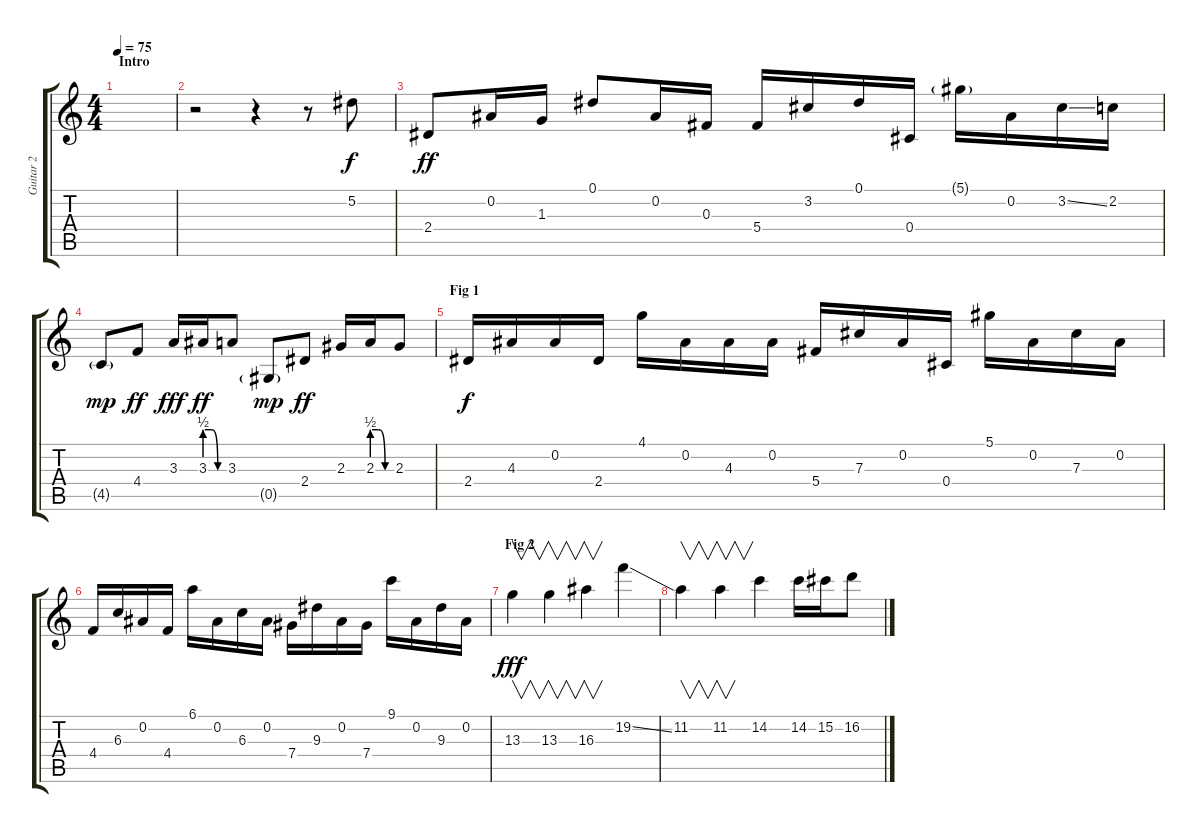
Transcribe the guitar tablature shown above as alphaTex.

\track ("Guitar 2" "Guitar 2") {instrument distortionguitar}
\staff {score tabs}
\tuning (Eb4 Bb3 Gb3 Db3 Ab2 Eb2) {hide}
\ts (4 4)
\section ("" "Intro")
\tempo 75
\clef g2
\ks c
|
r.2 r.4{volume 8} r.8 5.2.8{volume 11} |
2.4.8{dy ff} 0.2.16 1.3.16 0.1.8 0.2.16 0.3.16 5.4.16 3.2.16 0.1.16 0.4.16 5.1{g}.16 0.2.16 3.2{ss}.16 2.2.16 |
4.5{g}.8{dy mp} 4.4.8{dy ff} 3.3.16{dy fff} 3.3{be (custom 0 2 20 2 40 0 60 0)}.16{dy ff} 3.3.8 0.5{g}.8{dy mp} 2.4.8{dy ff} 2.3.16 2.3{be (custom 0 2 20 2 40 0 60 0)}.16 2.3.8 |
\section ("" "Fig 1")
2.4.16{dy f volume 15} 4.3.16 0.2.16 2.4.16 4.1.16 0.2.16 4.3.16 0.2.16 5.4.16 7.3.16 0.2.16 0.4.16 5.1.16 0.2.16 7.3.16 0.2.16 |
4.4.16 6.3.16 0.2.16 4.4.16 6.1.16 0.2.16 6.3.16 0.2.16 7.4.16 9.3.16 0.2.16 7.4.16 9.1.16 0.2.16 9.3.16 0.2.16 |
\section ("" "Fig 2")
13.3.4{v dy fff} 13.3.4{v} 16.3.4{v} 19.2{ss}.4 |
11.2.4{v} 11.2.4{v} 14.2.4 14.2.16 15.2.16 16.2.8
